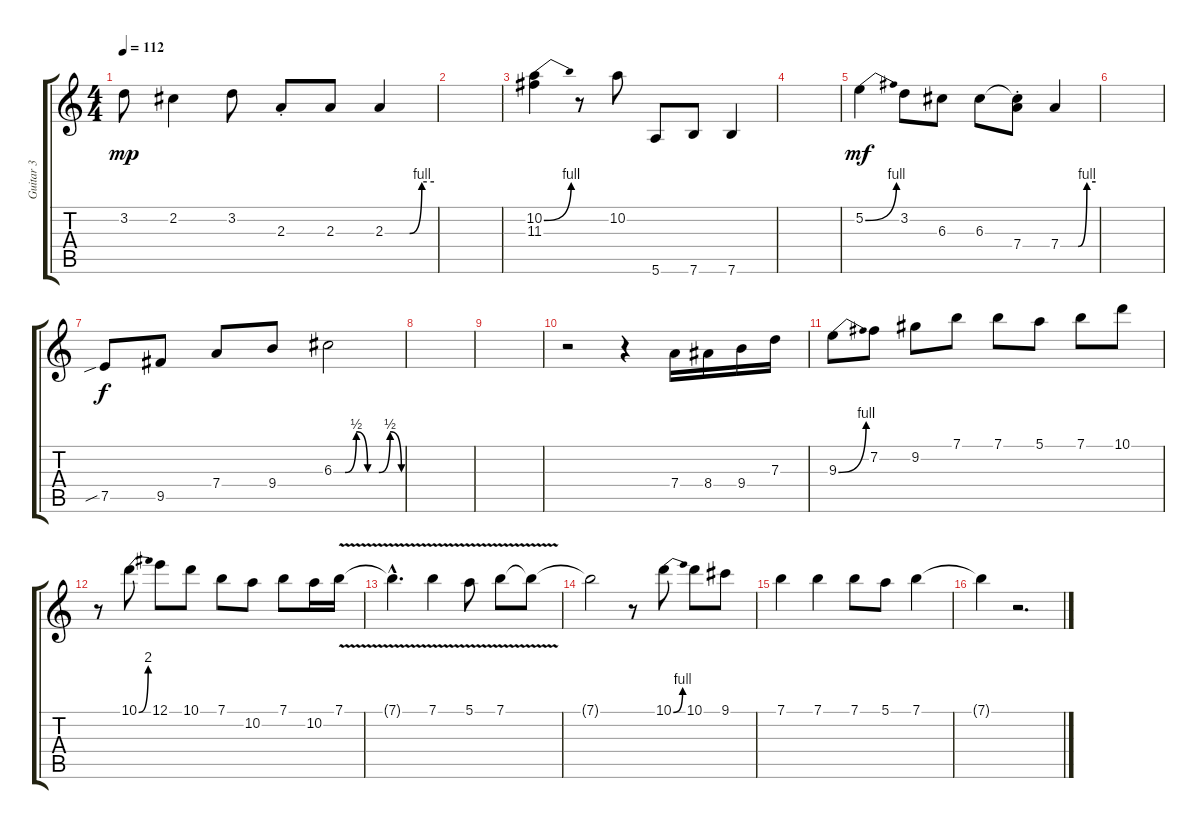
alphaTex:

\track ("Guitar 3" "Guitar 3") {instrument distortionguitar}
\staff {score tabs}
\tuning (E4 B3 G3 D3 A2 E2) {hide}
\ts (4 4)
\tempo 112
\clef g2
\ks c
3.2.8{dy mp} 2.2.4 3.2.8 2.3{st}.8 2.3.8 2.3{be (custom 0 0 30 0 45 4 60 4)}.4 |
|
(10.2{be (bend 0 0 60 4)} 11.3).4 r.8 10.2.8 5.6.8 7.6.8 7.6.4 |
|
5.2{be (bend 0 0 60 4)}.4{dy mf} 3.2.8 6.3.8 6.3.8 (6.3{t} 7.4{st}).8 7.4{be (custom 0 0 30 0 45 4 60 4)}.4 |
|
7.5{sib}.8{dy f} 9.5.8 7.4.8 9.4.8 6.3{be (custom 0 0 10 0 20 2 30 0 40 0 50 2 60 0)}.2 |
|
|
r.2 r.4 7.4.16 8.4.16 9.4.16 7.3.16 |
9.3{be (bend 0 0 60 4)}.8 7.2.8 9.2.8 7.1.8 7.1.8 5.1.8 7.1.8 10.1.8 |
r.8 10.1{be (bend 0 0 60 8)}.8 12.1.8 10.1.8 7.1.8 10.2.8 7.1.8 10.2.16 7.1{v}.16 |
7.1{hac t}.4{d} 7.1{v}.4 5.1{v}.8 7.1{v}.8 7.1{t}.8 |
7.1{t}.2 r.8 10.1{be (bend 0 0 60 4)}.8 10.1.8 9.1.8 |
7.1.4 7.1.4 7.1.8 5.1.8 7.1.4 |
7.1{t}.4 r.2{d}
